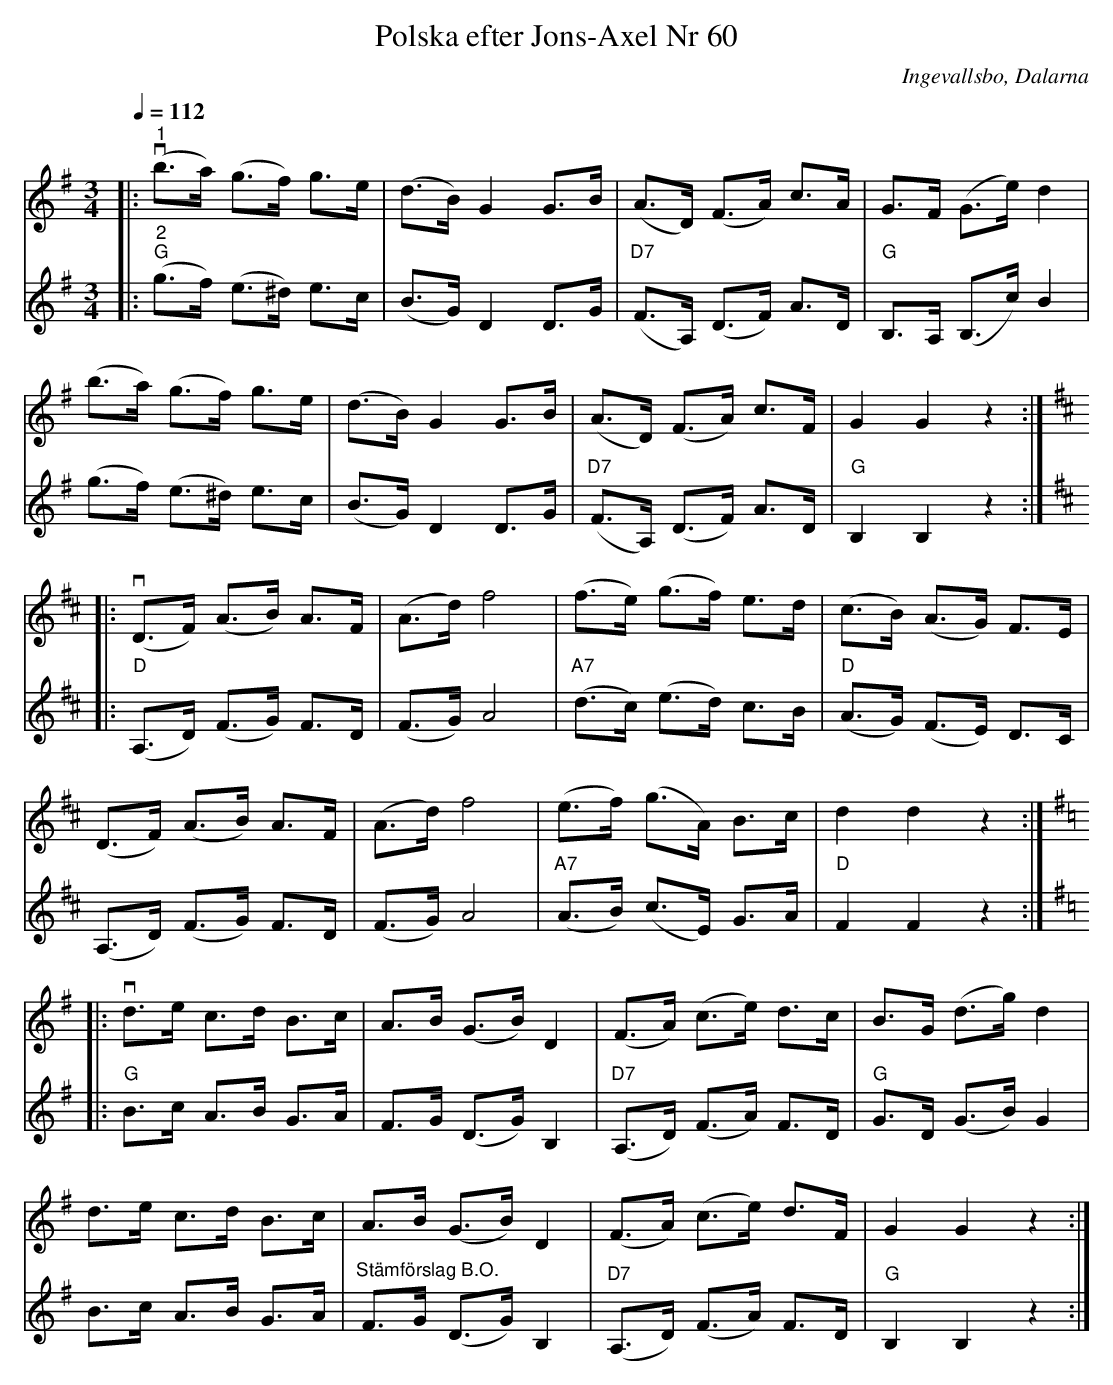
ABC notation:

X:1
T:Polska efter Jons-Axel Nr 60
O:Ingevallsbo, Dalarna
L:1/8
Q:1/4=112
M:3/4
K:G
V:1
|:"^1"v (b>a) (g>f) g>e | (d>B) G2 G>B | (A>D) (F>A) c>A | G>F (G>e) d2 |
(b>a) (g>f) g>e | (d>B) G2 G>B | (A>D) (F>A) c>F | G2 G2 z2 ::
[K:D]v (D>F) (A>B) A>F | (A>d) f4 | (f>e) (g>f) e>d | (c>B) (A>G) F>E |
(D>F) (A>B) A>F | (A>d) f4 | (e>f) (g>A) B>c | d2 d2 z2 ::
[K:G]v d>e c>d B>c | A>B (G>B) D2 | (F>A) (c>e) d>c | B>G (d>g) d2 |
d>e c>d B>c | A>B (G>B) D2 | (F>A) (c>e) d>F | G2 G2 z2 :|
V:2
|:"^2" "G" (g>f) (e>^d) e>c | (B>G) D2 D>G |"D7" (F>A,) (D>F) A>D | "G" B,>A, (B,>c) B2 |
(g>f) (e>^d) e>c | (B>G) D2 D>G |"D7" (F>A,) (D>F) A>D |"G" B,2 B,2 z2 ::
[K:D]"D" (A,>D) (F>G) F>D | (F>G) A4 |"A7" (d>c) (e>d) c>B | "D"  (A>G) (F>E) D>C | (A,>D) (F>G) F>D |
(F>G) A4 |"A7" (A>B) (c>E) G>A |"D" F2 F2 z2 ::
[K:G]"G" B>c A>B G>A | F>G (D>G) B,2 | "D7" (A,>D) (F>A) F>D | "G" G>D (G>B) G2 |
B>c A>B G>A | "^Stämförslag B.O." F>G (D>G) B,2 | "D7" (A,>D) (F>A) F>D |"G" B,2 B,2 z2 :|
